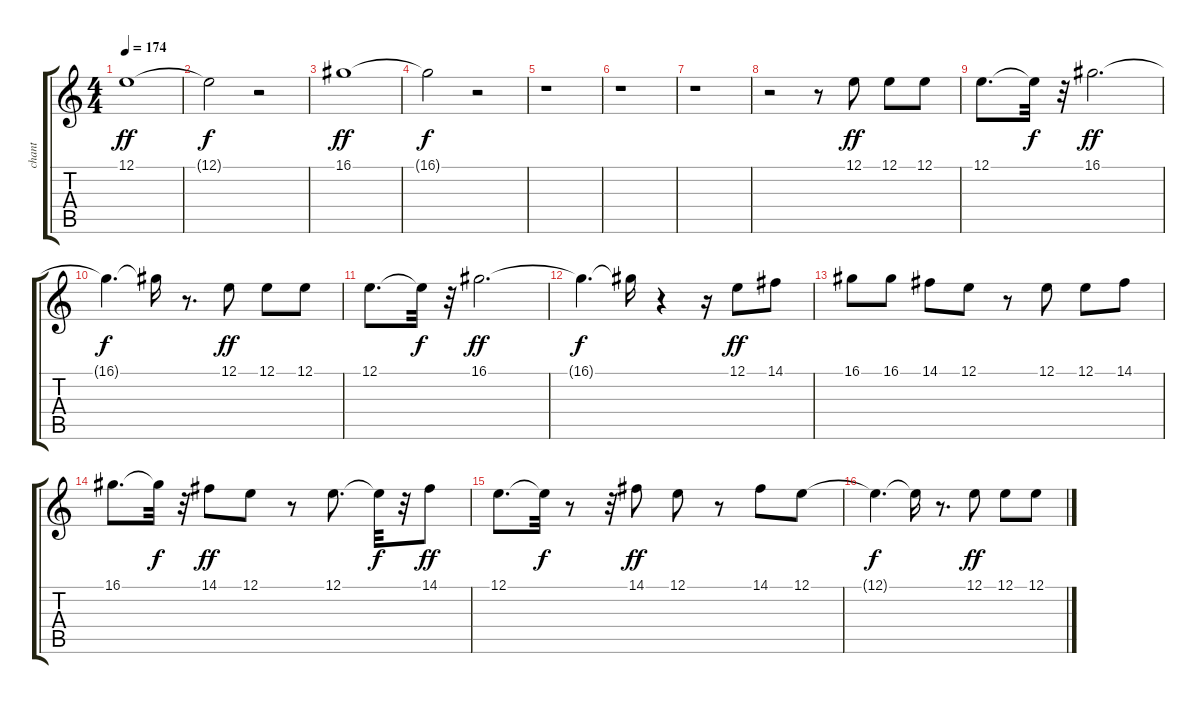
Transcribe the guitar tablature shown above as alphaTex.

\track ("chant" "chant") {instrument trumpet}
\staff {score tabs}
\tuning (E4 B3 G3 D3 A2 E2) {hide}
\ts (4 4)
\tempo 174
\clef g2
\ks c
12.1.1{dy ff} |
12.1{t}.2{dy f} r.2 |
16.1.1{dy ff} |
16.1{t}.2{dy f} r.2 |
r.1 |
r.1 |
r.1 |
r.2 r.8 12.1.8{dy ff} 12.1.8 12.1.8 |
12.1.8{d} 12.1{t}.32{dy f} r.32 16.1.2{d dy ff} |
16.1{t}.4{d dy f} 16.1{t}.16 r.8{d} 12.1.8{dy ff} 12.1.8 12.1.8 |
12.1.8{d} 12.1{t}.32{dy f} r.32 16.1.2{d dy ff} |
16.1{t}.4{d dy f} 16.1{t}.16 r.4 r.16 12.1.8{dy ff} 14.1.8 |
16.1.8 16.1.8 14.1.8 12.1.8 r.8 12.1.8 12.1.8 14.1.8 |
16.1.8{d} 16.1{t}.32{dy f} r.32 14.1.8{dy ff} 12.1.8 r.8 12.1.8{d} 12.1{t}.32{dy f} r.32 14.1.8{dy ff} |
12.1.8{d} 12.1{t}.32{dy f} r.8 r.32 14.1.8{dy ff} 12.1.8 r.8 14.1.8 12.1.8 |
12.1{t}.4{d dy f} 12.1{t}.16 r.8{d} 12.1.8{dy ff} 12.1.8 12.1.8
